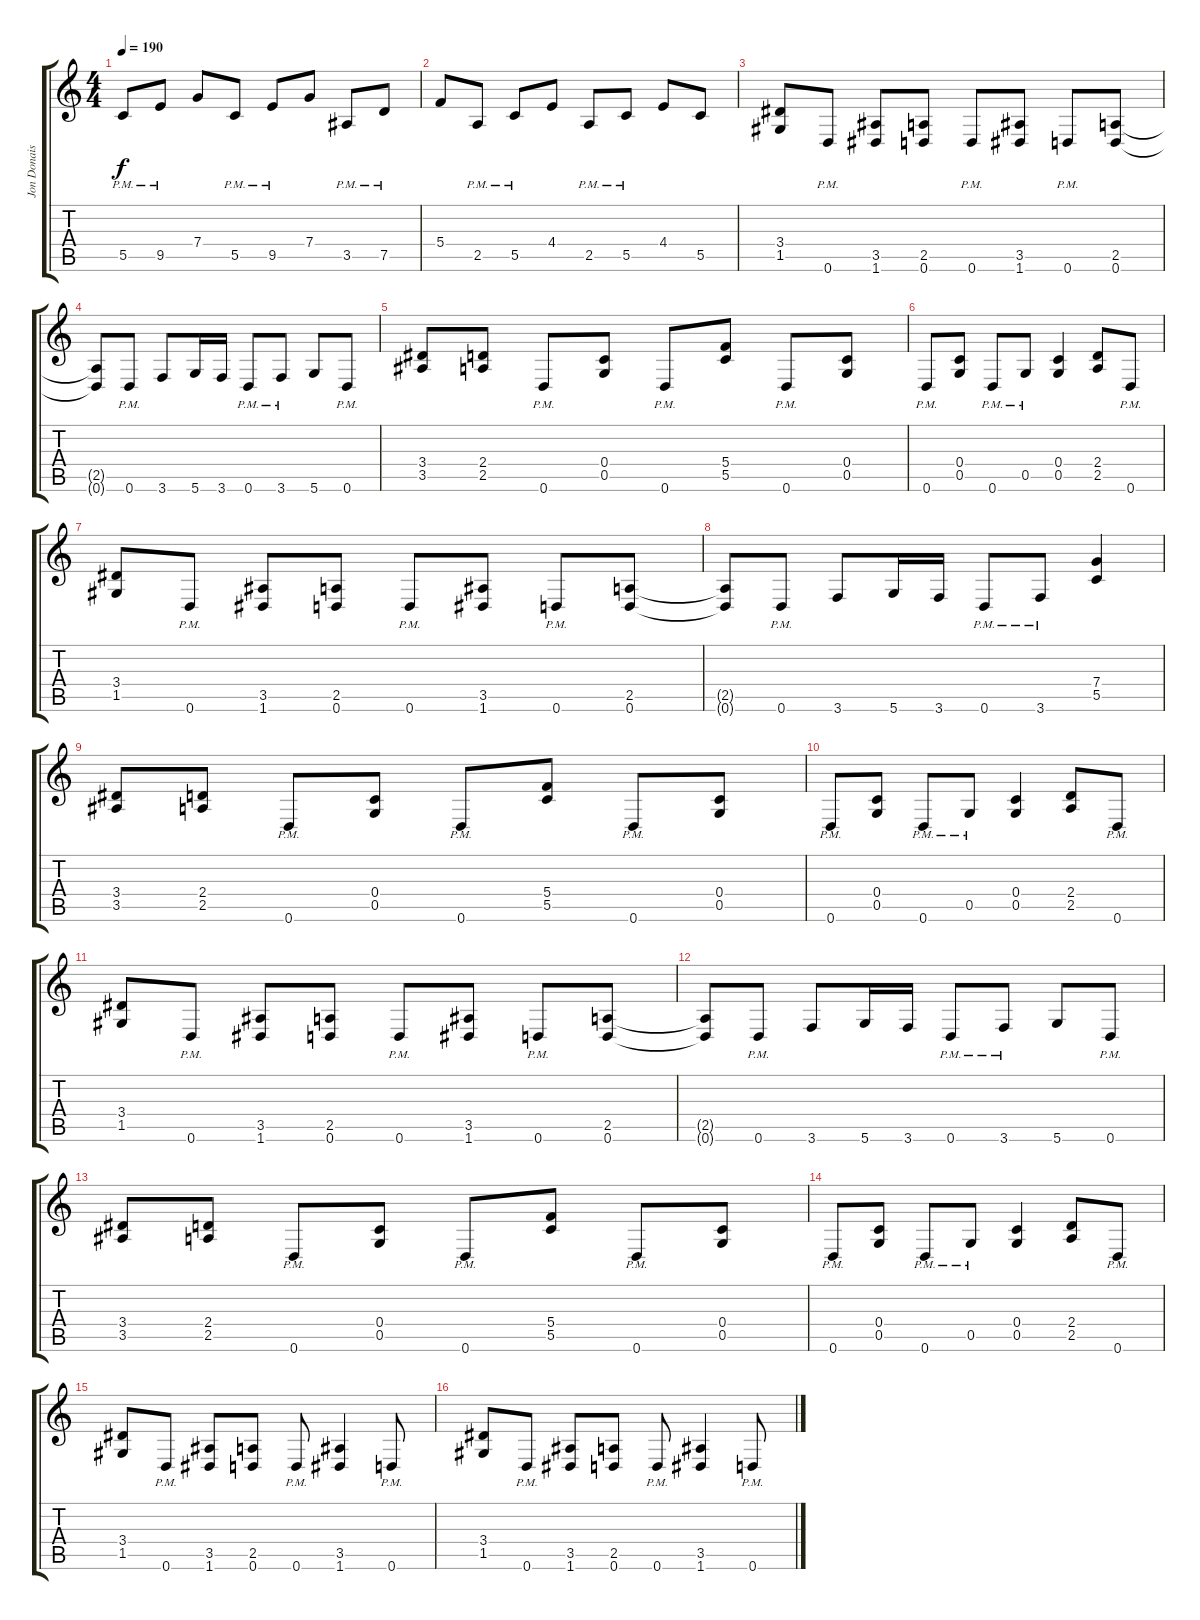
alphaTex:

\track ("Jon Donais" "Jon Donais") {instrument distortionguitar}
\staff {score tabs}
\tuning (D4 A3 F3 C3 G2 D2) {hide}
\ts (4 4)
\tempo 190
\clef g2
\ks c
5.5{pm}.8{dy f} 9.5{pm}.8 7.4.8 5.5{pm}.8 9.5{pm}.8 7.4.8 3.5{pm}.8 7.5{pm}.8 |
5.4.8 2.5{pm}.8 5.5{pm}.8 4.4.8 2.5{pm}.8 5.5{pm}.8 4.4.8 5.5.8 |
(3.4 1.5).8 0.6{pm}.8 (3.5 1.6).8 (2.5 0.6).8 0.6{pm}.8 (3.5 1.6).8 0.6{pm}.8 (2.5 0.6).8 |
(2.5{t} 0.6{t}).8 0.6{pm}.8 3.6.8 5.6.16 3.6.16 0.6{pm}.8 3.6{pm}.8 5.6.8 0.6{pm}.8 |
(3.4 3.5).8 (2.4 2.5).8 0.6{pm}.8 (0.4 0.5).8 0.6{pm}.8 (5.4 5.5).8 0.6{pm}.8 (0.4 0.5).8 |
0.6{pm}.8 (0.4 0.5).8 0.6{pm}.8 0.5{pm}.8 (0.4 0.5).4 (2.4 2.5).8 0.6{pm}.8 |
(3.4 1.5).8 0.6{pm}.8 (3.5 1.6).8 (2.5 0.6).8 0.6{pm}.8 (3.5 1.6).8 0.6{pm}.8 (2.5 0.6).8 |
(2.5{t} 0.6{t}).8 0.6{pm}.8 3.6.8 5.6.16 3.6.16 0.6{pm}.8 3.6{pm}.8 (7.4 5.5).4 |
(3.4 3.5).8 (2.4 2.5).8 0.6{pm}.8 (0.4 0.5).8 0.6{pm}.8 (5.4 5.5).8 0.6{pm}.8 (0.4 0.5).8 |
0.6{pm}.8 (0.4 0.5).8 0.6{pm}.8 0.5{pm}.8 (0.4 0.5).4 (2.4 2.5).8 0.6{pm}.8 |
(3.4 1.5).8 0.6{pm}.8 (3.5 1.6).8 (2.5 0.6).8 0.6{pm}.8 (3.5 1.6).8 0.6{pm}.8 (2.5 0.6).8 |
(2.5{t} 0.6{t}).8 0.6{pm}.8 3.6.8 5.6.16 3.6.16 0.6{pm}.8 3.6{pm}.8 5.6.8 0.6{pm}.8 |
(3.4 3.5).8 (2.4 2.5).8 0.6{pm}.8 (0.4 0.5).8 0.6{pm}.8 (5.4 5.5).8 0.6{pm}.8 (0.4 0.5).8 |
0.6{pm}.8 (0.4 0.5).8 0.6{pm}.8 0.5{pm}.8 (0.4 0.5).4 (2.4 2.5).8 0.6{pm}.8 |
(3.4 1.5).8 0.6{pm}.8 (3.5 1.6).8 (2.5 0.6).8 0.6{pm}.8 (3.5 1.6).4 0.6{pm}.8 |
(3.4 1.5).8 0.6{pm}.8 (3.5 1.6).8 (2.5 0.6).8 0.6{pm}.8 (3.5 1.6).4 0.6{pm}.8
